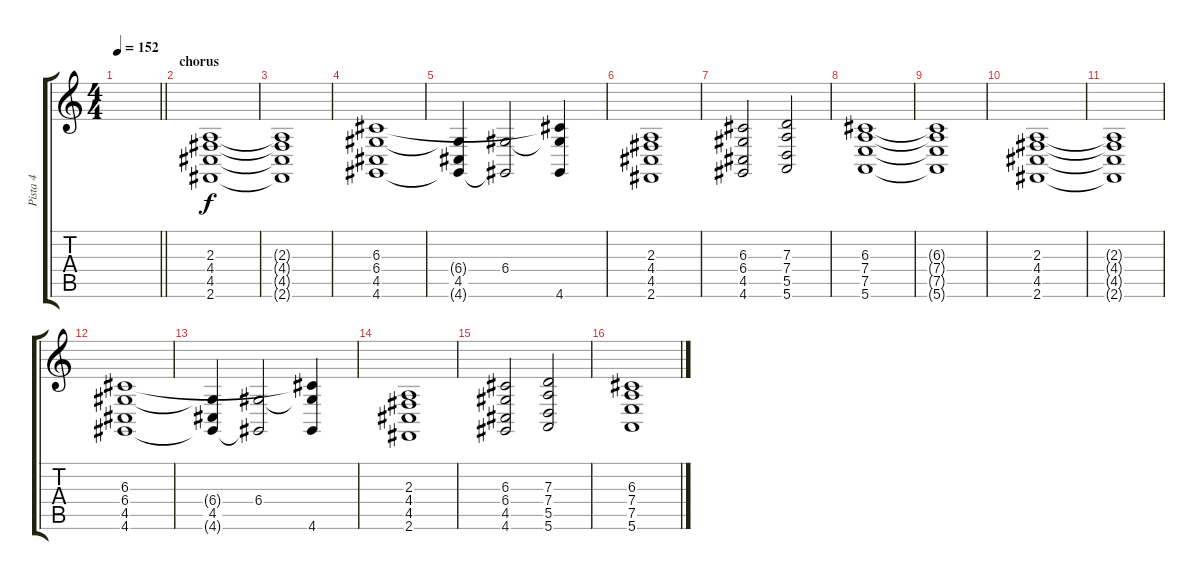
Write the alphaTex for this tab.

\track ("Pista 4" "Pista 4") {instrument acousticgrandpiano}
\staff {score tabs}
\tuning (E4 B3 G3 D3 A2 E2) {hide}
\ts (4 4)
\tempo 152
\clef g2
\barLineRight lightlight
\ks c
|
\section ("" "chorus")
(2.3 4.4 4.5 2.6).1 |
(2.3{t} 4.4{t} 4.5{t} 2.6{t}).1 |
(6.3 6.4 4.5 4.6).1 |
(6.4{t} 4.5 4.6{t}).4 (6.4 4.6{t}).2 (6.3{t} 6.4{t} 4.6).4 |
(2.3 4.4 4.5 2.6).1 |
(6.3 6.4 4.5 4.6).2 (7.3 7.4 5.5 5.6).2 |
(6.3 7.4 7.5 5.6).1 |
(6.3{t} 7.4{t} 7.5{t} 5.6{t}).1 |
(2.3 4.4 4.5 2.6).1 |
(2.3{t} 4.4{t} 4.5{t} 2.6{t}).1 |
(6.3 6.4 4.5 4.6).1 |
(6.4{t} 4.5 4.6{t}).4 (6.4 4.6{t}).2 (6.3{t} 6.4{t} 4.6).4 |
(2.3 4.4 4.5 2.6).1 |
(6.3 6.4 4.5 4.6).2 (7.3 7.4 5.5 5.6).2 |
(6.3 7.4 7.5 5.6).1
